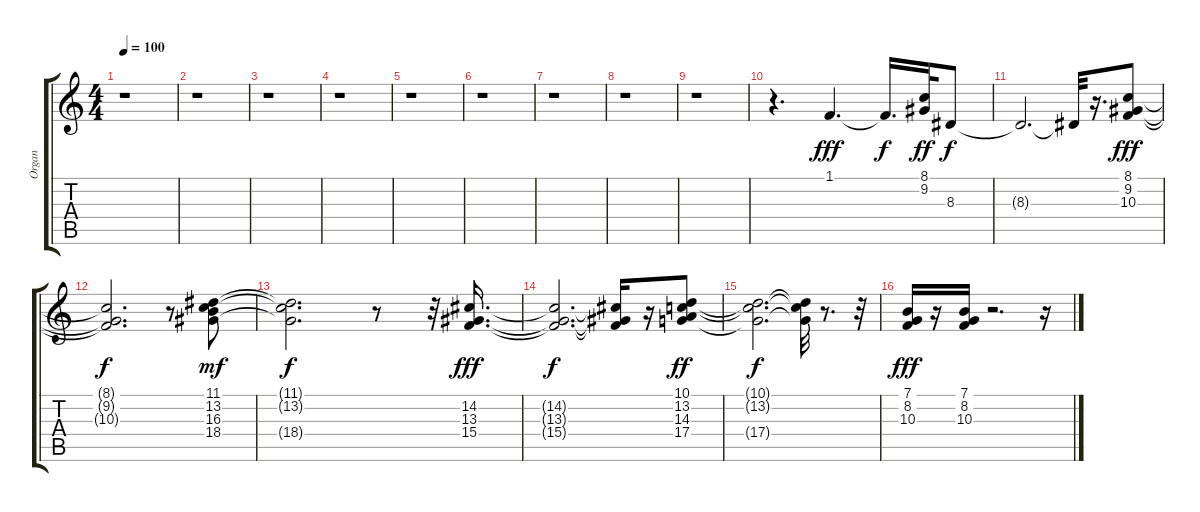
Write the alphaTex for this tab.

\track ("Organ" "Organ") {instrument voiceoohs}
\staff {score tabs}
\tuning (E4 B3 G3 D3 A2 E2) {hide}
\ts (4 4)
\tempo 100
\clef g2
\ks c
r.1{dy f} |
r.1 |
r.1 |
r.1 |
r.1 |
r.1 |
r.1 |
r.1 |
r.1 |
r.4{d} 1.1.4{d dy fff volume 12} 1.1{t}.16{d dy f} (8.1 9.2).32{dy ff} 8.3.8{dy f} |
8.3{t}.2{d} 8.3{t}.32 r.16{d} (8.1 9.2 10.3).8{dy fff} |
(8.1{t} 9.2{t} 10.3{t}).2{d dy f} r.8 (11.1 13.2 16.3 18.4).8{dy mf} |
(11.1{t} 13.2{t} 18.4{t}).2{d dy f} r.8 r.32 (14.2 13.3 15.4).16{d dy fff volume 12} |
(14.2{t} 13.3{t} 15.4{t}).2{d dy f} (14.2{t} 13.3{t} 15.4{t}).16 r.16 (10.1 13.2 14.3 17.4).8{dy ff} |
(10.1{t} 13.2{t} 17.4{t}).2{d dy f} (10.1{t} 13.2{t} 17.4{t}).32 r.8{d} r.32 |
(7.1 8.2 10.3).16{dy fff} r.16 (7.1 8.2 10.3).16 r.2{d} r.16
